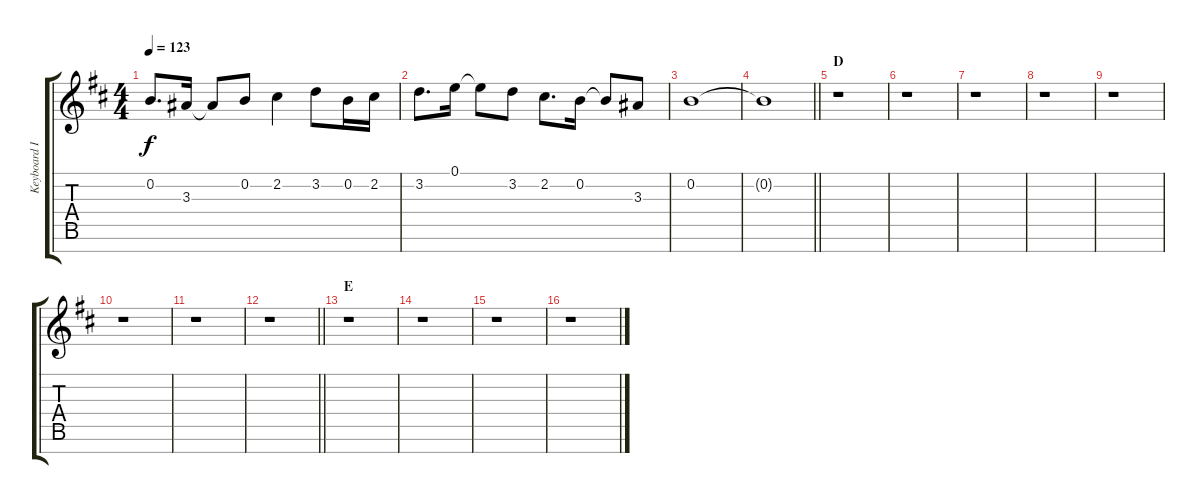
\track ("Keyboard I" "Keyboard I") {instrument flute}
\staff {score tabs}
\tuning (E5 B4 G4 D4 A3 E3 B2) {hide}
\ts (4 4)
\tempo 123
\clef g2
\ks d
0.2.8{d dy f} 3.3.16 3.3{t}.8 0.2.8 2.2.4 3.2.8 0.2.16 2.2.16 |
3.2.8{d} 0.1.16 0.1{t}.8 3.2.8 2.2.8{d} 0.2.16 0.2{t}.8 3.3.8 |
0.2.1 |
\barLineRight lightlight
0.2{t}.1 |
\section ("" "D")
r.1 |
r.1 |
r.1 |
r.1 |
r.1 |
r.1 |
r.1 |
\barLineRight lightlight
r.1 |
\section ("" "E")
r.1 |
r.1 |
r.1 |
r.1
